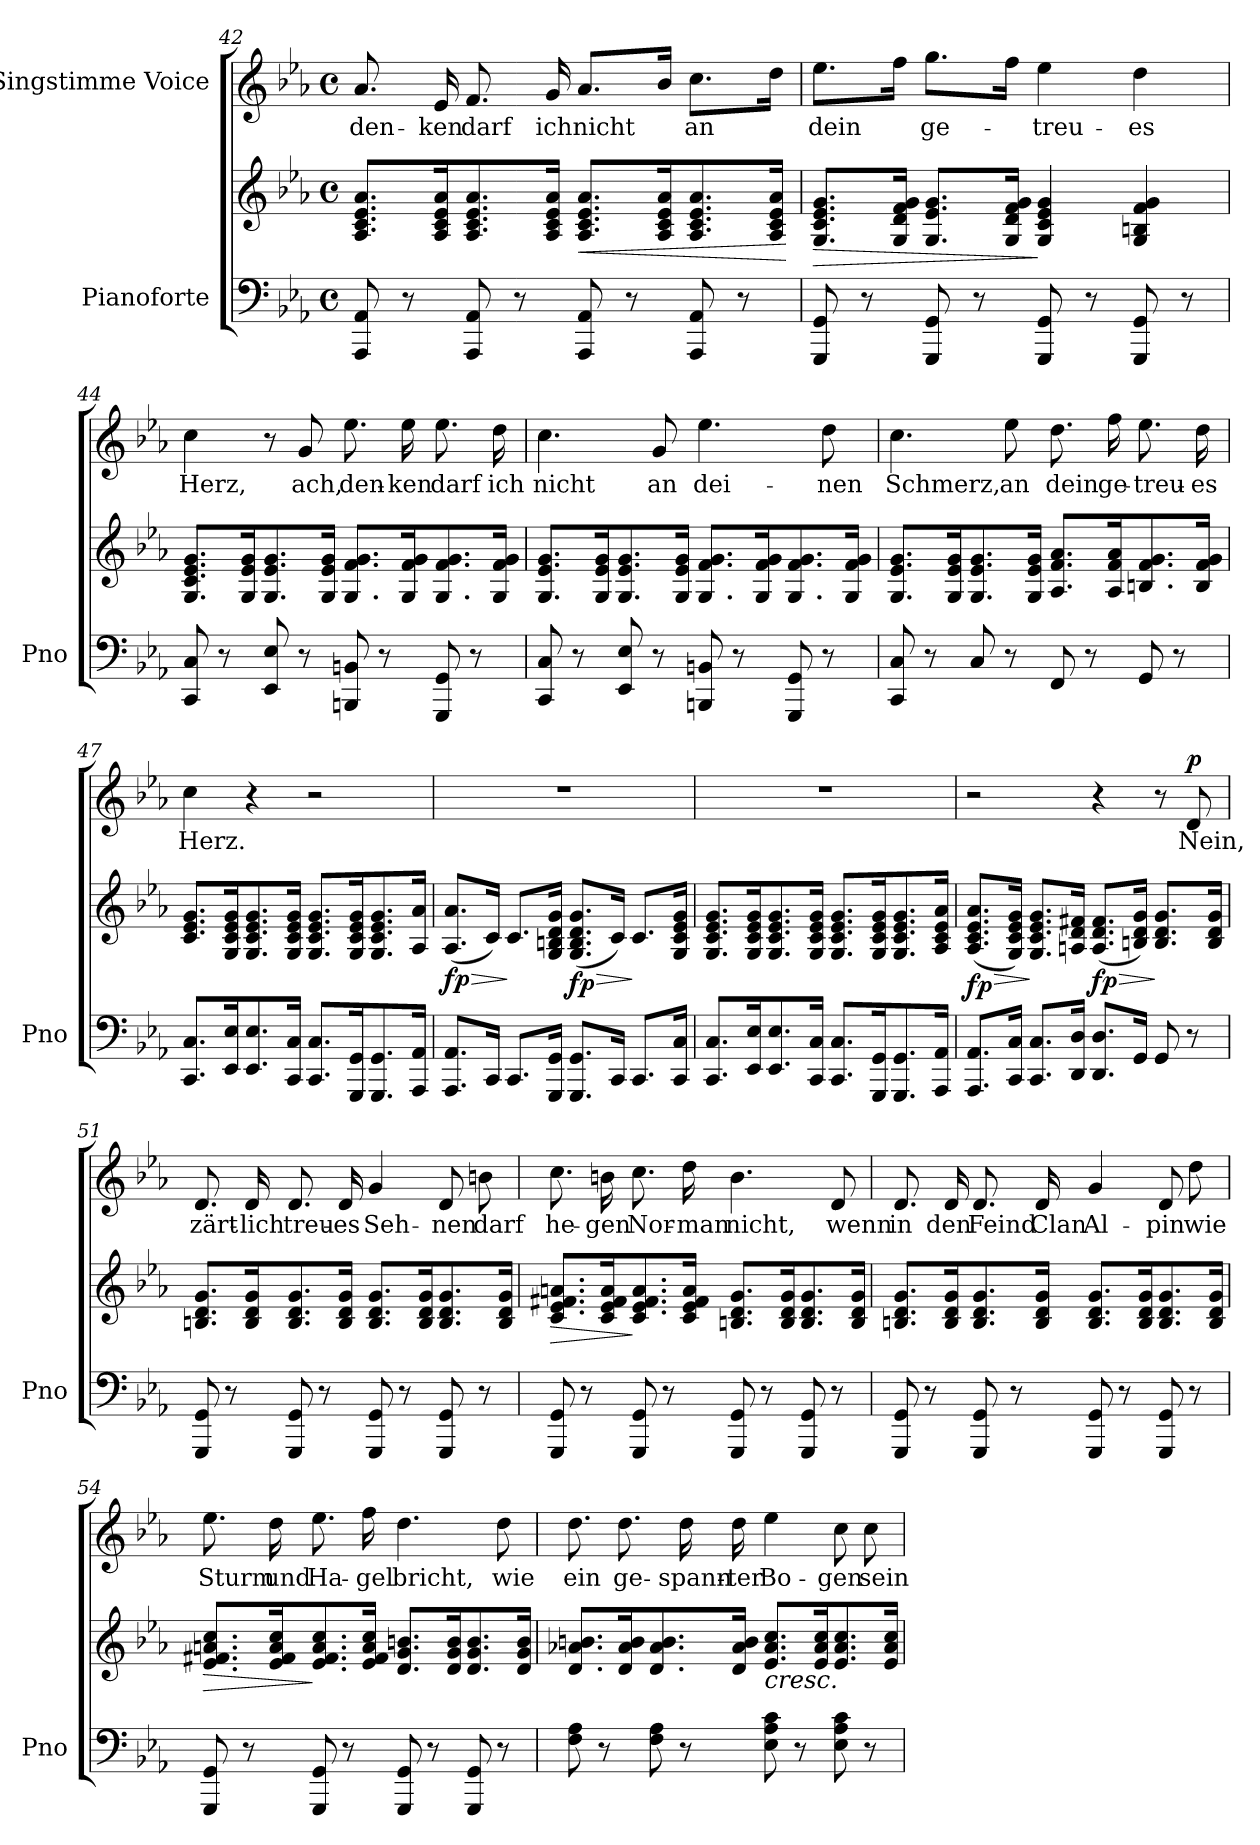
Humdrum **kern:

**kern	**kern	**dynam	**kern	**text	**dynam
*part2	*part2	*part2	*part1	*part1	*part1
*staff3	*staff2	*staff2/3	*staff1	*staff1	*staff1
*I"Pianoforte	*	*	*I"Singstimme Voice	*	*
*I'Pno	*	*	*	*	*
!!LO:LB:g=z
*clefF4	*clefG2	*	*clefG2	*	*
*k[b-e-a-]	*k[b-e-a-]	*	*k[b-e-a-]	*	*
*M4/4	*M4/4	*	*M4/4	*	*
*met(c)	*met(c)	*	*met(c)	*	*
=42	=42	=42	=42	=42	=42
!	!	!	!	!LO:LY:b	!
8AAA-/ 8AA-/	8.A-/ 8.c/ 8.e-/ 8.a-/L	.	8.a-/	den-	.
8r	.	.	.	.	.
!	!	!	!	!LO:LY:b	!
.	16A-/ 16c/ 16e-/ 16a-/K	.	16e-/	-ken	.
!	!	!	!	!LO:LY:b	!
8AAA-/ 8AA-/	8.A-/ 8.c/ 8.e-/ 8.a-/	.	8.f/	darf	.
8r	.	.	.	.	.
!	!	!	!	!LO:LY:b	!
.	16A-/ 16c/ 16e-/ 16a-/Jk	.	16g/	ich	.
!	!	!LO:HP:b	!	!LO:LY:b	!
8AAA-/ 8AA-/	8.A-/ 8.c/ 8.e-/ 8.a-/L	<	8.a-/L	nicht	.
8r	.	.	.	.	.
.	16A-/ 16c/ 16e-/ 16a-/K	.	16b-/Jk	.	.
!	!	!	!	!LO:LY:b	!
8AAA-/ 8AA-/	8.A-/ 8.c/ 8.e-/ 8.a-/	.	8.cc\L	an	.
8r	.	.	.	.	.
.	16A-/ 16c/ 16e-/ 16a-/Jk	.	16dd\Jk	.	.
.	.	[	.	.	.
=43	=43	=43	=43	=43	=43
!	!	!LO:HP:b	!	!LO:LY:b	!
8GGG/ 8GG/	8.G/ 8.c/ 8.e-/ 8.g/L	>	8.ee-\L	dein	.
8r	.	.	.	.	.
.	16G/ 16d/ 16f/ 16g/Jk	.	16ff\Jk	.	.
!	!	!	!	!LO:LY:b	!
8GGG/ 8GG/	8.G/ 8.e-/ 8.g/L	.	8.gg\L	ge-	.
8r	.	.	.	.	.
.	16G/ 16d/ 16f/ 16g/Jk	.	16ff\Jk	.	.
!	!	!	!	!LO:LY:b	!
8GGG/ 8GG/	4G/ 4c/ 4e-/ 4g/	]	4ee-\	-treu-	.
8r	.	.	.	.	.
!	!	!	!	!LO:LY:b	!
8GGG/ 8GG/	4G/ 4Bn/ 4f/ 4g/	.	4dd\	-es	.
8r	.	.	.	.	.
=44	=44	=44	=44	=44	=44
!	!	!	!	!LO:LY:b	!
8CC/ 8C/	8.G/ 8.c/ 8.e-/ 8.g/L	.	4cc\	Herz,	.
8r	.	.	.	.	.
.	16G/ 16e-/ 16g/K	.	.	.	.
8EE-/ 8E-/	8.G/ 8.e-/ 8.g/	.	8r	.	.
!	!	!	!	!LO:LY:b	!
8r	.	.	8g/	ach,	.
.	16G/ 16e-/ 16g/Jk	.	.	.	.
!	!	!	!	!LO:LY:b	!
8BBBn/ 8BBn/	8.G/ 8.f/ 8.g/L	.	8.ee-\	den-	.
8r	.	.	.	.	.
!	!	!	!	!LO:LY:b	!
.	16G/ 16f/ 16g/K	.	16ee-\	-ken	.
!	!	!	!	!LO:LY:b	!
8GGG/ 8GG/	8.G/ 8.f/ 8.g/	.	8.ee-\	darf	.
8r	.	.	.	.	.
!	!	!	!	!LO:LY:b	!
.	16G/ 16f/ 16g/Jk	.	16dd\	ich	.
!!LO:LB:g=z
=45	=45	=45	=45	=45	=45
!	!	!	!	!LO:LY:b	!
8CC/ 8C/	8.G/ 8.e-/ 8.g/L	.	4.cc\	nicht	.
8r	.	.	.	.	.
.	16G/ 16e-/ 16g/K	.	.	.	.
8EE-/ 8E-/	8.G/ 8.e-/ 8.g/	.	.	.	.
!	!	!	!	!LO:LY:b	!
8r	.	.	8g/	an	.
.	16G/ 16e-/ 16g/Jk	.	.	.	.
!	!	!	!	!LO:LY:b	!
8BBBn/ 8BBn/	8.G/ 8.f/ 8.g/L	.	4.ee-\	dei-	.
8r	.	.	.	.	.
.	16G/ 16f/ 16g/K	.	.	.	.
8GGG/ 8GG/	8.G/ 8.f/ 8.g/	.	.	.	.
!	!	!	!	!LO:LY:b	!
8r	.	.	8dd\	-nen	.
.	16G/ 16f/ 16g/Jk	.	.	.	.
=46	=46	=46	=46	=46	=46
!	!	!	!	!LO:LY:b	!
8CC/ 8C/	8.G/ 8.e-/ 8.g/L	.	4.cc\	Schmerz,	.
8r	.	.	.	.	.
.	16G/ 16e-/ 16g/K	.	.	.	.
8C/	8.G/ 8.e-/ 8.g/	.	.	.	.
!	!	!	!	!LO:LY:b	!
8r	.	.	8ee-\	an	.
.	16G/ 16e-/ 16g/Jk	.	.	.	.
!	!	!	!	!LO:LY:b	!
8FF/	8.A-/ 8.f/ 8.a-/L	.	8.dd\	dein	.
8r	.	.	.	.	.
!	!	!	!	!LO:LY:b	!
.	16A-/ 16f/ 16a-/K	.	16ff\	ge-	.
!	!	!	!	!LO:LY:b	!
8GG/	8.Bn/ 8.f/ 8.g/	.	8.ee-\	-treu-	.
8r	.	.	.	.	.
!	!	!	!	!LO:LY:b	!
.	16B/ 16f/ 16g/Jk	.	16dd\	-es	.
=47	=47	=47	=47	=47	=47
!	!	!	!	!LO:LY:b	!
8.CC/ 8.C/L	8.c/ 8.e-/ 8.g/L	.	4cc\	Herz.	.
16EE-/ 16E-/K	16G/ 16c/ 16e-/ 16g/K	.	.	.	.
8.EE-/ 8.E-/	8.G/ 8.c/ 8.e-/ 8.g/	.	4r	.	.
16CC/ 16C/Jk	16G/ 16c/ 16e-/ 16g/Jk	.	.	.	.
8.CC/ 8.C/L	8.G/ 8.c/ 8.e-/ 8.g/L	.	2r	.	.
16GGG/ 16GG/K	16G/ 16c/ 16e-/ 16g/K	.	.	.	.
8.GGG/ 8.GG/	8.G/ 8.c/ 8.e-/ 8.g/	.	.	.	.
16AAA-/ 16AA-/Jk	16A-/ 16a-/Jk	.	.	.	.
!!LO:LB:g=z
=48	=48	=48	=48	=48	=48
!	!	!LO:HP:b	!	!	!
!	!	!LO:DY:n=1:b	!	!	!
8.AAA-/ 8.AA-/L	(<8.A-/ 8.a-/L	> fp	1r	.	.
16CC/Jk	16c/Jk)	.	.	.	.
8.CC/L	8.c/L	]	.	.	.
16GGG/ 16GG/Jk	16G/ 16Bn/ 16d/ 16g/Jk	.	.	.	.
!	!	!LO:HP:b	!	!	!
!	!	!LO:DY:n=2:b	!	!	!
8.GGG/ 8.GG/L	(<8.G/ 8.B/ 8.d/ 8.g/L	> fp	.	.	.
16CC/Jk	16c/Jk)	.	.	.	.
8.CC/L	8.c/L	]	.	.	.
16CC/ 16C/Jk	16G/ 16c/ 16e-/ 16g/Jk	.	.	.	.
=49	=49	=49	=49	=49	=49
8.CC/ 8.C/L	8.G/ 8.c/ 8.e-/ 8.g/L	.	1r	.	.
16EE-/ 16E-/K	16G/ 16c/ 16e-/ 16g/K	.	.	.	.
8.EE-/ 8.E-/	8.G/ 8.c/ 8.e-/ 8.g/	.	.	.	.
16CC/ 16C/Jk	16G/ 16c/ 16e-/ 16g/Jk	.	.	.	.
8.CC/ 8.C/L	8.G/ 8.c/ 8.e-/ 8.g/L	.	.	.	.
16GGG/ 16GG/K	16G/ 16c/ 16e-/ 16g/K	.	.	.	.
8.GGG/ 8.GG/	8.G/ 8.c/ 8.e-/ 8.g/	.	.	.	.
16AAA-/ 16AA-/Jk	16A-/ 16c/ 16e-/ 16a-/Jk	.	.	.	.
=50	=50	=50	=50	=50	=50
!	!	!LO:HP:b	!	!	!
!	!	!LO:DY:n=1:b	!	!	!
8.AAA-/ 8.AA-/L	(<8.A-/ 8.c/ 8.e-/ 8.a-/L	> fp	2r	.	.
16CC/ 16C/Jk	16G/ 16c/ 16e-/ 16g/Jk)	.	.	.	.
8.CC/ 8.C/L	8.G/ 8.c/ 8.e-/ 8.g/L	]	.	.	.
16DD/ 16D/Jk	16An/ 16d/ 16f#X/Jk	.	.	.	.
!	!	!LO:HP:b	!	!	!
!	!	!LO:DY:n=2:b	!	!	!
8.DD/ 8.D/L	(<8.A/ 8.d/ 8.f#/L	> fp	4r	.	.
16GG/Jk	16Bn/ 16d/ 16g/Jk)	.	.	.	.
8GG/	8.B/ 8.d/ 8.g/L	]	8r	.	.
!	!	!	!	!LO:LY:b	!LO:DY:a
8r	.	.	8d/	Nein,	p
.	16B/ 16d/ 16g/Jk	.	.	.	.
!!LO:LB:g=z
=51	=51	=51	=51	=51	=51
!	!	!	!	!LO:LY:b	!
8GGG/ 8GG/	8.Bn/ 8.d/ 8.g/L	.	8.d/	zärt-	.
8r	.	.	.	.	.
!	!	!	!	!LO:LY:b	!
.	16B/ 16d/ 16g/K	.	16d/	-lich	.
!	!	!	!	!LO:LY:b	!
8GGG/ 8GG/	8.B/ 8.d/ 8.g/	.	8.d/	treu-	.
8r	.	.	.	.	.
!	!	!	!	!LO:LY:b	!
.	16B/ 16d/ 16g/Jk	.	16d/	-es	.
!	!	!	!	!LO:LY:b	!
8GGG/ 8GG/	8.B/ 8.d/ 8.g/L	.	4g/	Seh-	.
8r	.	.	.	.	.
.	16B/ 16d/ 16g/K	.	.	.	.
!	!	!	!	!LO:LY:b	!
8GGG/ 8GG/	8.B/ 8.d/ 8.g/	.	8d/	-nen	.
!	!	!	!	!LO:LY:b	!
8r	.	.	8bn\	darf	.
.	16B/ 16d/ 16g/Jk	.	.	.	.
=52	=52	=52	=52	=52	=52
!	!	!LO:HP:b	!	!LO:LY:b	!
8GGG/ 8GG/	8.c/ 8.e-/ 8.f#X/ 8.an/L	>	8.cc\	he-	.
8r	.	.	.	.	.
!	!	!	!	!LO:LY:b	!
.	16c/ 16e-/ 16f#/ 16a/K	.	16bn\	-gen	.
!	!	!	!	!LO:LY:b	!
8GGG/ 8GG/	8.c/ 8.e-/ 8.f#/ 8.a/	]	8.cc\	Nor-	.
8r	.	.	.	.	.
!	!	!	!	!LO:LY:b	!
.	16c/ 16e-/ 16f#/ 16a/Jk	.	16dd\	-man	.
!	!	!	!	!LO:LY:b	!
8GGG/ 8GG/	8.Bn/ 8.d/ 8.g/L	.	4.b\	nicht,	.
8r	.	.	.	.	.
.	16B/ 16d/ 16g/K	.	.	.	.
8GGG/ 8GG/	8.B/ 8.d/ 8.g/	.	.	.	.
!	!	!	!	!LO:LY:b	!
8r	.	.	8d/	wenn	.
.	16B/ 16d/ 16g/Jk	.	.	.	.
=53	=53	=53	=53	=53	=53
!	!	!	!	!LO:LY:b	!
8GGG/ 8GG/	8.Bn/ 8.d/ 8.g/L	.	8.d/	in	.
8r	.	.	.	.	.
!	!	!	!	!LO:LY:b	!
.	16B/ 16d/ 16g/K	.	16d/	den	.
!	!	!	!	!LO:LY:b	!
8GGG/ 8GG/	8.B/ 8.d/ 8.g/	.	8.d/	Feind	.
8r	.	.	.	.	.
!	!	!	!	!LO:LY:b	!
.	16B/ 16d/ 16g/Jk	.	16d/	Clan	.
!	!	!	!	!LO:LY:b	!
8GGG/ 8GG/	8.B/ 8.d/ 8.g/L	.	4g/	Al-	.
8r	.	.	.	.	.
.	16B/ 16d/ 16g/K	.	.	.	.
!	!	!	!	!LO:LY:b	!
8GGG/ 8GG/	8.B/ 8.d/ 8.g/	.	8d/	-pin	.
!	!	!	!	!LO:LY:b	!
8r	.	.	8dd\	wie	.
.	16B/ 16d/ 16g/Jk	.	.	.	.
!!LO:PB:g=z
=54	=54	=54	=54	=54	=54
!	!	!LO:HP:b	!	!LO:LY:b	!
8GGG/ 8GG/	8.e-/ 8.f#X/ 8.an/ 8.cc/L	>	8.ee-\	Sturm	.
8r	.	.	.	.	.
!	!	!	!	!LO:LY:b	!
.	16e-/ 16f#/ 16a/ 16cc/K	.	16dd\	und	.
!	!	!	!	!LO:LY:b	!
8GGG/ 8GG/	8.e-/ 8.f#/ 8.a/ 8.cc/	]	8.ee-\	Ha-	.
8r	.	.	.	.	.
!	!	!	!	!LO:LY:b	!
.	16e-/ 16f#/ 16a/ 16cc/Jk	.	16ff\	-gel	.
!	!	!	!	!LO:LY:b	!
8GGG/ 8GG/	8.d/ 8.g/ 8.bn/L	.	4.dd\	bricht,	.
8r	.	.	.	.	.
.	16d/ 16g/ 16b/K	.	.	.	.
8GGG/ 8GG/	8.d/ 8.g/ 8.b/	.	.	.	.
!	!	!	!	!LO:LY:b	!
8r	.	.	8dd\	wie	.
.	16d/ 16g/ 16b/Jk	.	.	.	.
=55	=55	=55	=55	=55	=55
!	!	!	!	!LO:LY:b	!
8F\ 8A-\	8.d/ 8.a-X/ 8.bn/L	.	8.dd\	ein	.
8r	.	.	.	.	.
!	!	!	!	!LO:LY:b	!
.	16d/ 16a-/ 16b/K	.	8.dd\	ge-	.
8F\ 8A-\	8.d/ 8.a-/ 8.b/	.	.	.	.
!	!	!	!	!LO:LY:b	!
8r	.	.	16dd\	-spann-	.
!	!	!	!	!LO:LY:b	!
.	16d/ 16a-/ 16b/Jk	.	16dd\	-ter	.
!	!LO:TX:b:i:t=cresc.	!	!	!	!
!	!	!	!	!LO:LY:b	!
8E-\ 8A-\ 8c\	8.e-/ 8.a-/ 8.cc/L	.	4ee-\	Bo-	.
8r	.	.	.	.	.
.	16e-/ 16a-/ 16cc/K	.	.	.	.
!	!	!	!	!LO:LY:b	!
8E-\ 8A-\ 8c\	8.e-/ 8.a-/ 8.cc/	.	8cc\	-gen	.
!	!	!	!	!LO:LY:b	!
8r	.	.	8cc\	sein	.
.	16e-/ 16a-/ 16cc/Jk	.	.	.	.
=	=	=	=	=	=
*-	*-	*-	*-	*-	*-
